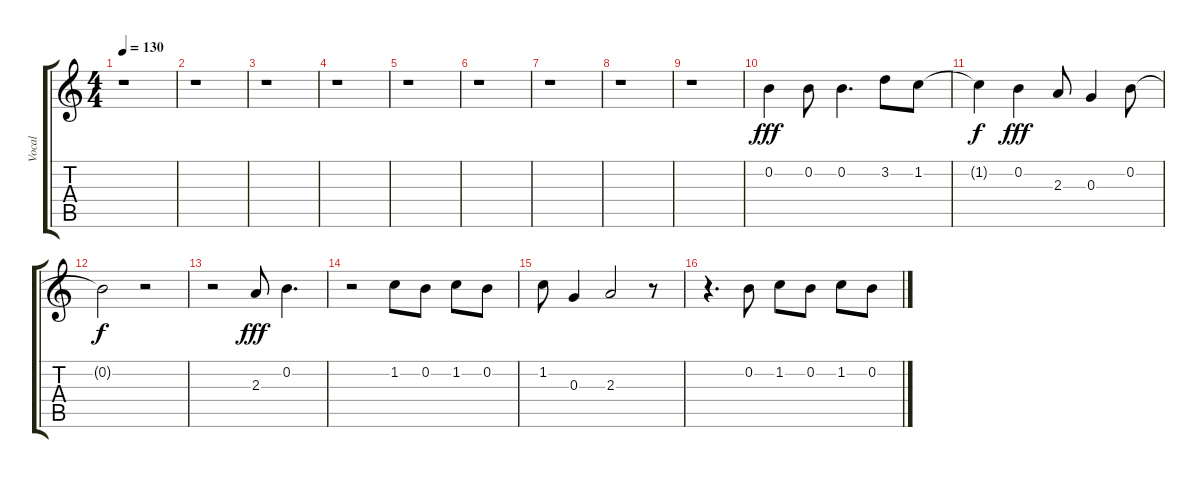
\track ("Vocal" "Vocal") {instrument electricguitarmuted}
\staff {score tabs}
\tuning (E4 B3 G3 D3 A2 E2) {hide}
\ts (4 4)
\tempo 130
\clef g2
\ks c
r.1{dy fff instrument electricguitarmuted} |
r.1 |
r.1 |
r.1 |
r.1 |
r.1 |
r.1 |
r.1 |
r.1 |
0.2.4 0.2.8 0.2.4{d} 3.2.8 1.2.8 |
1.2{t}.4{dy f} 0.2.4{dy fff} 2.3.8 0.3.4 0.2.8 |
0.2{t}.2{dy f} r.2 |
r.2 2.3.8{dy fff} 0.2.4{d} |
r.2 1.2.8 0.2.8 1.2.8 0.2.8 |
1.2.8 0.3.4 2.3.2 r.8 |
r.4{d} 0.2.8 1.2.8 0.2.8 1.2.8 0.2.8
